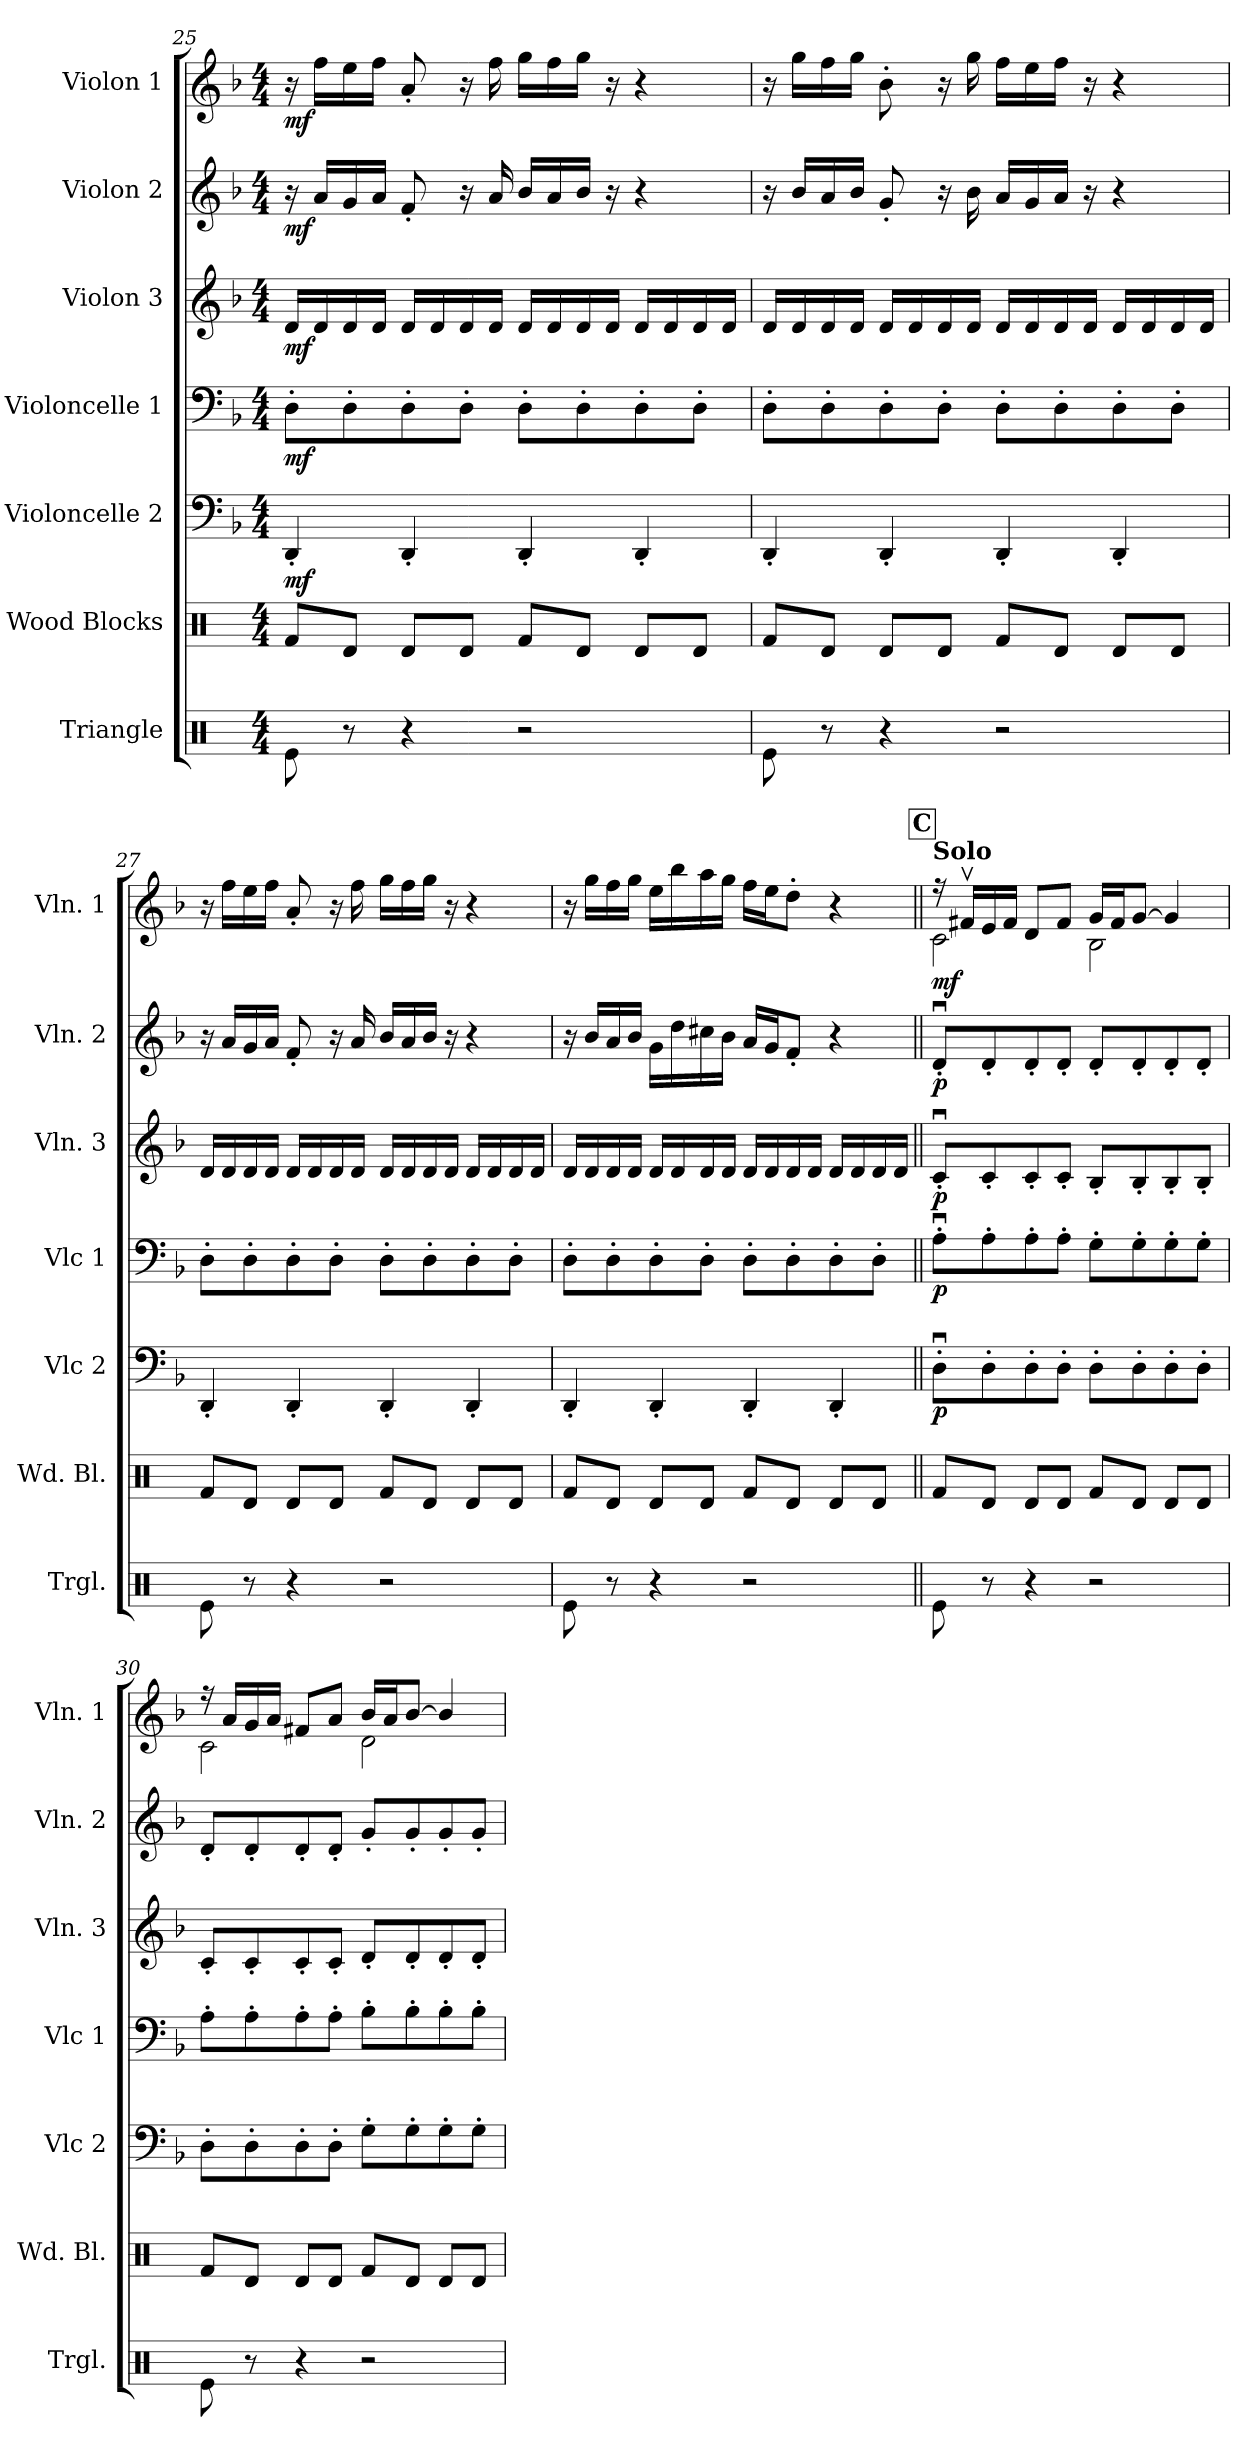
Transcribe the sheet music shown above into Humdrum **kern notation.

**kern	**kern	**kern	**dynam	**kern	**dynam	**kern	**dynam	**kern	**dynam	**kern	**dynam
*part7	*part6	*part5	*part5	*part4	*part4	*part3	*part3	*part2	*part2	*part1	*part1
*staff7	*staff6	*staff5	*staff5	*staff4	*staff4	*staff3	*staff3	*staff2	*staff2	*staff1	*staff1
*I"Triangle	*I"Wood Blocks	*I"Violoncelle 2	*	*I"Violoncelle 1	*	*I"Violon 3	*	*I"Violon 2	*	*I"Violon 1	*
*I'Trgl.	*I'Wd. Bl.	*I'Vlc 2	*	*I'Vlc 1	*	*I'Vln. 3	*	*I'Vln. 2	*	*I'Vln. 1	*
!!LO:LB:g=z
*clefX	*clefX	*clefF4	*	*clefF4	*	*clefG2	*	*clefG2	*	*clefG2	*
*k[]	*k[]	*k[b-]	*	*k[b-]	*	*k[b-]	*	*k[b-]	*	*k[b-]	*
*M4/4	*M4/4	*M4/4	*	*M4/4	*	*M4/4	*	*M4/4	*	*M4/4	*
=25	=25	=25	=25	=25	=25	=25	=25	=25	=25	=25	=25
!	!	!	!LO:DY:b	!	!LO:DY:b	!	!LO:DY:b	!	!LO:DY:b	!	!LO:DY:b
8Re\	8Rf/L	4DD'/	mf	8D'\L	mf	16d/LL	mf	16r	mf	16r	mf
.	.	.	.	.	.	16d/	.	16a/LL	.	16ff\LL	.
8r	8Rd/J	.	.	8D'\	.	16d/	.	16g/	.	16ee\	.
.	.	.	.	.	.	16d/JJ	.	16a/JJ	.	16ff\JJ	.
4r	8Rd/L	4DD'/	.	8D'\	.	16d/LL	.	8f'/	.	8a'/	.
.	.	.	.	.	.	16d/	.	.	.	.	.
.	8Rd/J	.	.	8D'\J	.	16d/	.	16r	.	16r	.
.	.	.	.	.	.	16d/JJ	.	16a/	.	16ff\	.
2r	8Rf/L	4DD'/	.	8D'\L	.	16d/LL	.	16b-/LL	.	16gg\LL	.
.	.	.	.	.	.	16d/	.	16a/	.	16ff\	.
.	8Rd/J	.	.	8D'\	.	16d/	.	16b-/JJ	.	16gg\JJ	.
.	.	.	.	.	.	16d/JJ	.	16r	.	16r	.
.	8Rd/L	4DD'/	.	8D'\	.	16d/LL	.	4r	.	4r	.
.	.	.	.	.	.	16d/	.	.	.	.	.
.	8Rd/J	.	.	8D'\J	.	16d/	.	.	.	.	.
.	.	.	.	.	.	16d/JJ	.	.	.	.	.
=26	=26	=26	=26	=26	=26	=26	=26	=26	=26	=26	=26
8Re\	8Rf/L	4DD'/	.	8D'\L	.	16d/LL	.	16r	.	16r	.
.	.	.	.	.	.	16d/	.	16b-/LL	.	16gg\LL	.
8r	8Rd/J	.	.	8D'\	.	16d/	.	16a/	.	16ff\	.
.	.	.	.	.	.	16d/JJ	.	16b-/JJ	.	16gg\JJ	.
4r	8Rd/L	4DD'/	.	8D'\	.	16d/LL	.	8g'/	.	8b-'\	.
.	.	.	.	.	.	16d/	.	.	.	.	.
.	8Rd/J	.	.	8D'\J	.	16d/	.	16r	.	16r	.
.	.	.	.	.	.	16d/JJ	.	16b-\	.	16gg\	.
2r	8Rf/L	4DD'/	.	8D'\L	.	16d/LL	.	16a/LL	.	16ff\LL	.
.	.	.	.	.	.	16d/	.	16g/	.	16ee\	.
.	8Rd/J	.	.	8D'\	.	16d/	.	16a/JJ	.	16ff\JJ	.
.	.	.	.	.	.	16d/JJ	.	16r	.	16r	.
.	8Rd/L	4DD'/	.	8D'\	.	16d/LL	.	4r	.	4r	.
.	.	.	.	.	.	16d/	.	.	.	.	.
.	8Rd/J	.	.	8D'\J	.	16d/	.	.	.	.	.
.	.	.	.	.	.	16d/JJ	.	.	.	.	.
=27	=27	=27	=27	=27	=27	=27	=27	=27	=27	=27	=27
8Re\	8Rf/L	4DD'/	.	8D'\L	.	16d/LL	.	16r	.	16r	.
.	.	.	.	.	.	16d/	.	16a/LL	.	16ff\LL	.
8r	8Rd/J	.	.	8D'\	.	16d/	.	16g/	.	16ee\	.
.	.	.	.	.	.	16d/JJ	.	16a/JJ	.	16ff\JJ	.
4r	8Rd/L	4DD'/	.	8D'\	.	16d/LL	.	8f'/	.	8a'/	.
.	.	.	.	.	.	16d/	.	.	.	.	.
.	8Rd/J	.	.	8D'\J	.	16d/	.	16r	.	16r	.
.	.	.	.	.	.	16d/JJ	.	16a/	.	16ff\	.
2r	8Rf/L	4DD'/	.	8D'\L	.	16d/LL	.	16b-/LL	.	16gg\LL	.
.	.	.	.	.	.	16d/	.	16a/	.	16ff\	.
.	8Rd/J	.	.	8D'\	.	16d/	.	16b-/JJ	.	16gg\JJ	.
.	.	.	.	.	.	16d/JJ	.	16r	.	16r	.
.	8Rd/L	4DD'/	.	8D'\	.	16d/LL	.	4r	.	4r	.
.	.	.	.	.	.	16d/	.	.	.	.	.
.	8Rd/J	.	.	8D'\J	.	16d/	.	.	.	.	.
.	.	.	.	.	.	16d/JJ	.	.	.	.	.
!!LO:LB:g=z
=28	=28	=28	=28	=28	=28	=28	=28	=28	=28	=28	=28
8Re\	8Rf/L	4DD'/	.	8D'\L	.	16d/LL	.	16r	.	16r	.
.	.	.	.	.	.	16d/	.	16b-/LL	.	16gg\LL	.
8r	8Rd/J	.	.	8D'\	.	16d/	.	16a/	.	16ff\	.
.	.	.	.	.	.	16d/JJ	.	16b-/JJ	.	16gg\JJ	.
4r	8Rd/L	4DD'/	.	8D'\	.	16d/LL	.	16g\LL	.	16ee\LL	.
.	.	.	.	.	.	16d/	.	16dd\	.	16bb-\	.
.	8Rd/J	.	.	8D'\J	.	16d/	.	16cc#X\	.	16aa\	.
.	.	.	.	.	.	16d/JJ	.	16b-\JJ	.	16gg\JJ	.
2r	8Rf/L	4DD'/	.	8D'\L	.	16d/LL	.	16a/LL	.	16ff\LL	.
.	.	.	.	.	.	16d/	.	16g/J	.	16ee\J	.
.	8Rd/J	.	.	8D'\	.	16d/	.	8f'/J	.	8dd'\J	.
.	.	.	.	.	.	16d/JJ	.	.	.	.	.
.	8Rd/L	4DD'/	.	8D'\	.	16d/LL	.	4r	.	4r	.
.	.	.	.	.	.	16d/	.	.	.	.	.
.	8Rd/J	.	.	8D'\J	.	16d/	.	.	.	.	.
.	.	.	.	.	.	16d/JJ	.	.	.	.	.
!!LO:REH:place=s1:a:B:fs=14:t=C
=29||	=29||	=29||	=29||	=29||	=29||	=29||	=29||	=29||	=29||	=29||	=29||
*	*	*	*	*	*	*	*	*	*	*^	*
!	!	!	!	!	!	!	!	!	!	!LO:TX:a:B:t=Solo	!	!
!	!	!	!LO:DY:b	!	!LO:DY:b	!	!LO:DY:b	!	!LO:DY:b	!	!	!LO:DY:b
8Re\	8Rf/L	8Du'\L	p	8Au'\L	p	8cu'/L	p	8du'/L	p	16r	2c\	mf
.	.	.	.	.	.	.	.	.	.	16f#Xv/LL	.	.
8r	8Rd/J	8D'\	.	8A'\	.	8c'/	.	8d'/	.	16e/	.	.
.	.	.	.	.	.	.	.	.	.	16f#/JJ	.	.
4r	8Rd/L	8D'\	.	8A'\	.	8c'/	.	8d'/	.	8d/L	.	.
.	8Rd/J	8D'\J	.	8A'\J	.	8c'/J	.	8d'/J	.	8f#/J	.	.
2r	8Rf/L	8D'\L	.	8G'\L	.	8B-'/L	.	8d'/L	.	16g/LL	2B-\	.
.	.	.	.	.	.	.	.	.	.	16f#/J	.	.
.	8Rd/J	8D'\	.	8G'\	.	8B-'/	.	8d'/	.	[8g/J	.	.
.	8Rd/L	8D'\	.	8G'\	.	8B-'/	.	8d'/	.	4g/]	.	.
.	8Rd/J	8D'\J	.	8G'\J	.	8B-'/J	.	8d'/J	.	.	.	.
=30	=30	=30	=30	=30	=30	=30	=30	=30	=30	=30	=30	=30
8Re\	8Rf/L	8D'\L	.	8A'\L	.	8c'/L	.	8d'/L	.	16r	2c\	.
.	.	.	.	.	.	.	.	.	.	16a/LL	.	.
8r	8Rd/J	8D'\	.	8A'\	.	8c'/	.	8d'/	.	16g/	.	.
.	.	.	.	.	.	.	.	.	.	16a/JJ	.	.
4r	8Rd/L	8D'\	.	8A'\	.	8c'/	.	8d'/	.	8f#X/L	.	.
.	8Rd/J	8D'\J	.	8A'\J	.	8c'/J	.	8d'/J	.	8a/J	.	.
2r	8Rf/L	8G'\L	.	8B-'\L	.	8d'/L	.	8g'/L	.	16b-/LL	2d\	.
.	.	.	.	.	.	.	.	.	.	16a/J	.	.
.	8Rd/J	8G'\	.	8B-'\	.	8d'/	.	8g'/	.	[8b-/J	.	.
.	8Rd/L	8G'\	.	8B-'\	.	8d'/	.	8g'/	.	4b-/]	.	.
.	8Rd/J	8G'\J	.	8B-'\J	.	8d'/J	.	8g'/J	.	.	.	.
*	*	*	*	*	*	*	*	*	*	*v	*v	*
=	=	=	=	=	=	=	=	=	=	=	=
*-	*-	*-	*-	*-	*-	*-	*-	*-	*-	*-	*-
